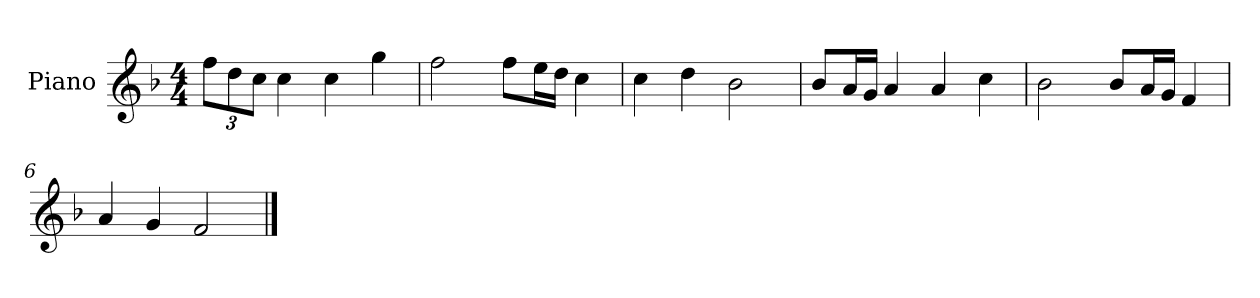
**kern
*part1
*staff1
*I"Piano
*I'P-no
*clefG2
*k[b-]
*M4/4
*MM90
*Xbrackettup
=1
12ff\L
12dd\
12cc\J
4cc\
4cc\
4gg\
=2
2ff\
8ff\L
16ee\L
16dd\JJ
4cc\
=3
4cc\
4dd\
2b-\
=4
8b-/L
16a/L
16g/JJ
4a/
4a/
4cc\
=5
2b-\
8b-/L
16a/L
16g/JJ
4f/
=6
4a/
4g/
2f/
==
*-
